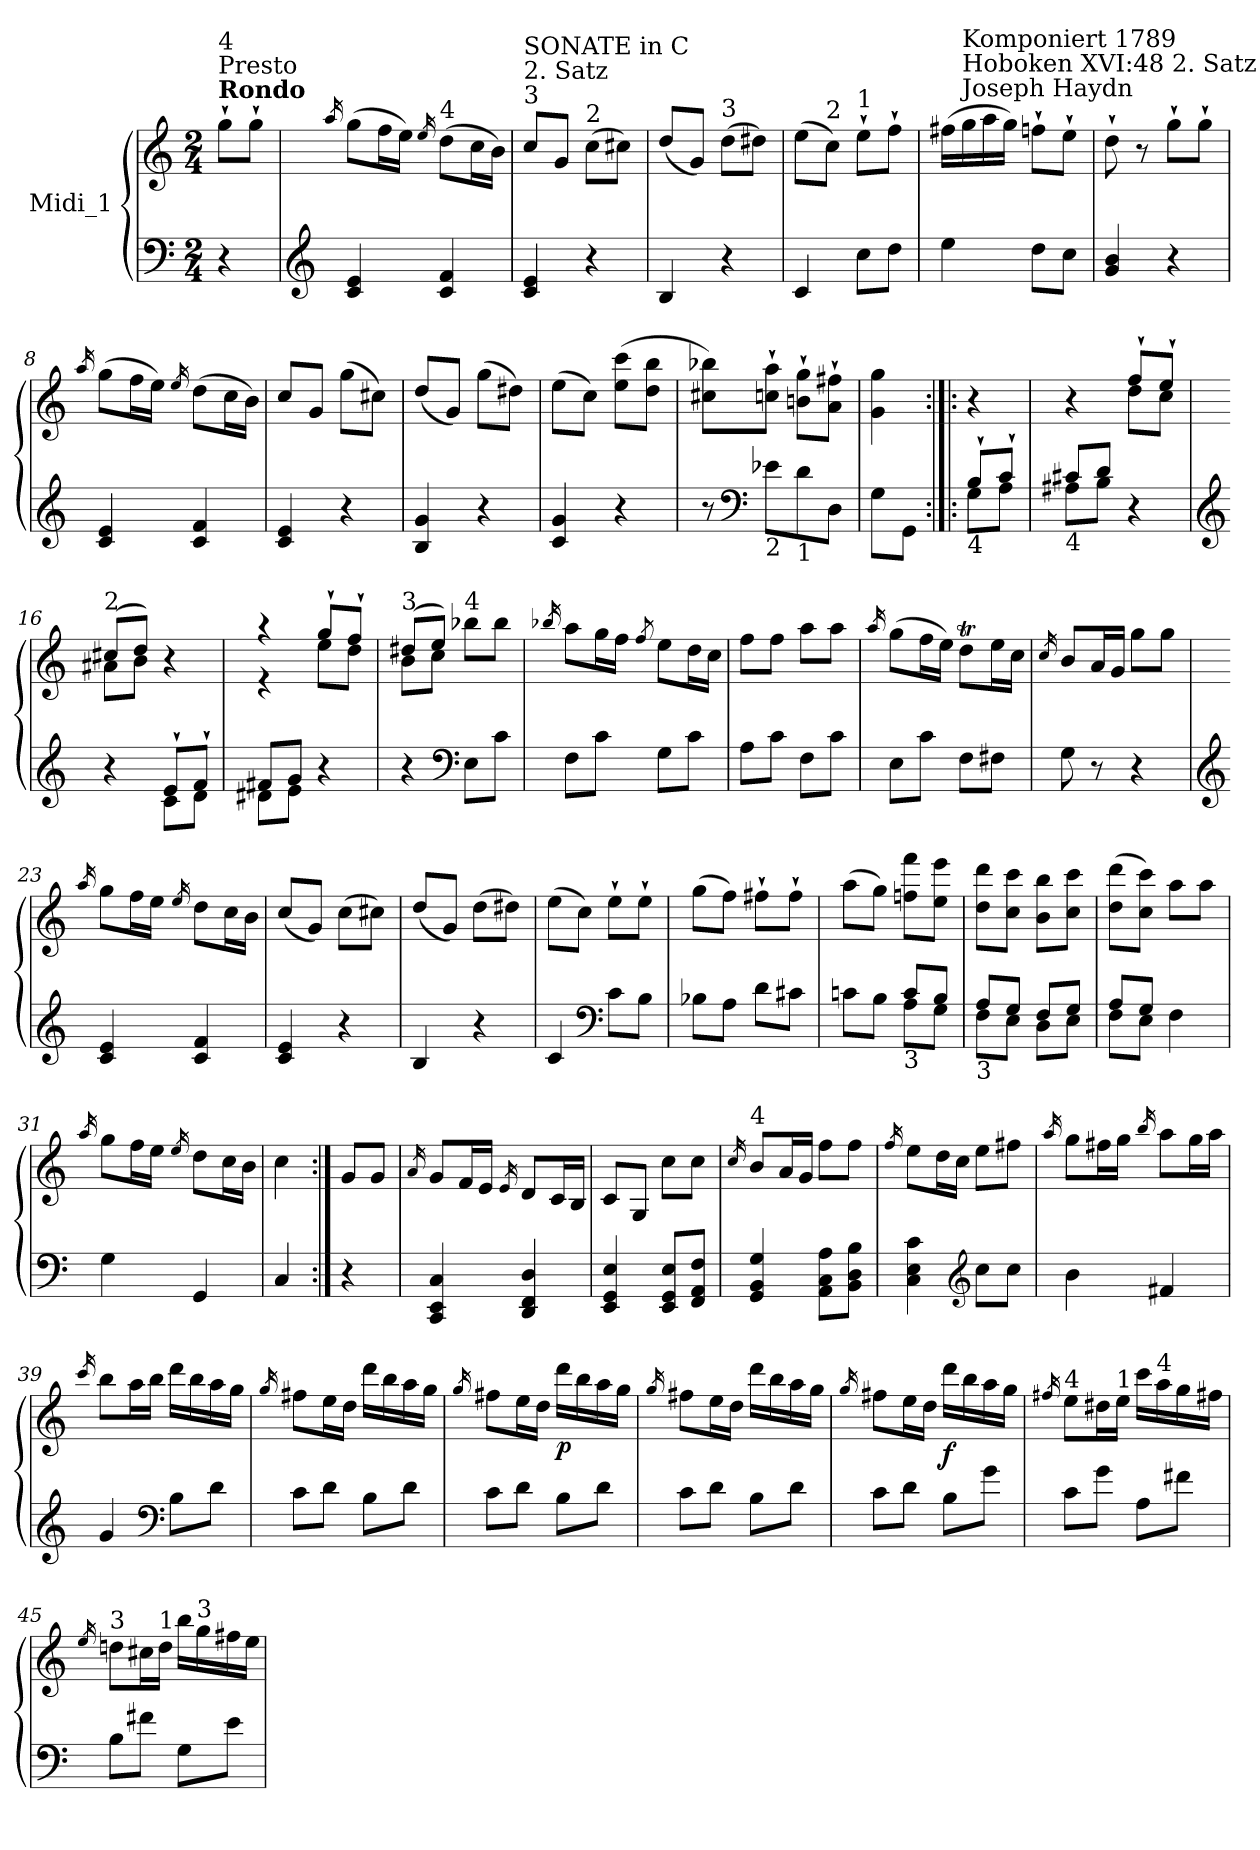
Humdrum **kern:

**kern	**kern	**dynam
*part1	*part1	*part1
*staff2	*staff1	*staff1/2
*I"Midi_1	*	*
*clefF4	*clefG2	*
*k[]	*k[]	*
*M2/4	*M2/4	*
=1	=1	=1
!	!LO:TX:a:B:t=Rondo	!
!	!LO:TX:a:t=Presto	!
!	!LO:TX:a:t=4	!
4r	8gg`\L	.
.	8gg`\J	.
=2	=2	=2
*clefG2	*	*
.	16qaa/	.
4c/ 4e/	(>8gg\L	.
.	16ff\L	.
.	16ee\JJ)	.
.	16qee/	.
!	!LO:TX:a:t=4	!
4c/ 4f/	(>8dd\L	.
.	16cc\L	.
.	16b\JJ)	.
=3	=3	=3
!	!LO:TX:a:t=3	!
!	!LO:TX:a:t=2. Satz	!
!	!LO:TX:a:t=SONATE in C	!
4c/ 4e/	8cc/L	.
.	8g/J	.
!	!LO:TX:a:t=2	!
4r	(8cc\L	.
.	8cc#X\J)	.
=4	=4	=4
4B/	(8dd/L	.
.	8g/J)	.
!	!LO:TX:a:t=3	!
4r	(>8dd\L	.
.	8dd#X\J)	.
=5	=5	=5
4c/	(>8ee\L	.
!	!LO:TX:a:t=2	!
.	8cc\J)	.
!	!LO:TX:a:t=1	!
8cc\L	8ee`\L	.
8dd\J	8ff`\J	.
=6	=6	=6
4ee\	(>16ff#X\LL	.
!	!LO:TX:a:t=Joseph Haydn	!
!	!LO:TX:a:t=Hoboken XVI&colon;48 2. Satz	!
!	!LO:TX:a:t=Komponiert 1789	!
.	16gg\	.
.	16aa\	.
.	16gg\JJ)	.
8dd\L	8ffn`\L	.
8cc\J	8ee`\J	.
=7	=7	=7
4g/ 4b/	8dd`\	.
.	8r	.
4r	8gg`\L	.
.	8gg`\J	.
!!LO:LB:g=z
=8	=8	=8
.	16qaa/	.
*^	*	*
4c/ 4e/	2ryy	(>8gg\L	.
.	.	16ff\L	.
.	.	16ee\JJ)	.
.	.	16qee/	.
4c/ 4f/	.	(>8dd\L	.
.	.	16cc\L	.
.	.	16b\JJ)	.
*v	*v	*	*
=9	=9	=9
4c/ 4e/	8cc/L	.
.	8g/J	.
4r	(8gg\L	.
.	8cc#X\J)	.
=10	=10	=10
4B/ 4g/	(8dd/L	.
.	8g/J)	.
4r	(>8gg\L	.
.	8dd#X\J)	.
=11	=11	=11
4c/ 4g/	(>8ee\L	.
.	8cc\J)	.
4r	(>8ee\ 8ccc\L	.
.	8dd\ 8bb\J	.
=12	=12	=12
8r	8cc#X\ 8bb-X\L)	.
*clefF4	*	*
!LO:TX:b:t=2	!	!
8e-X\L	8ccn\` 8aa\`J	.
!LO:TX:b:t=1	!	!
8d\	8bni\` 8gg\`L	.
8D\J	8a\` 8ff#X\`J	.
=13	=13	=13
8G\L	4g\ 4gg\	.
8GG\J	.	.
=14:|!|:	=14:|!|:	=14:|!|:
*^	*	*
!LO:TX:b:t=4	!	!	!
8B`/L	8G\L	4r	.
8c`/J	8A\J	.	.
=15	=15	=15	=15
*	*	*^	*
!LO:TX:b:t=4	!	!	!	!
8c#X/L	8A#X\L	4r	4rddyy	.
8d/J	8B\J	.	.	.
4r	4rFyy	8ff`>/L	8dd\L	.
.	.	8ee`>/J	8cc\J	.
=16	=16	=16	=16	=16
*clefG2	*	*	*	*
!	!	!LO:TX:a:t=2	!	!
4r	4ryy	(>8cc#X/L	8a#X\L	.
.	.	8dd/J)	8b\J	.
8e`/L	8c\L	4r	4ryy	.
8f`/J	8d\J	.	.	.
=17	=17	=17	=17	=17
8f#X/L	8d#X\L	4r	4r	.
8g/J	8e\J	.	.	.
4r	4ryy	8gg`>/L	8ee\L	.
.	.	8ff`>/J	8dd\J	.
*v	*v	*	*	*
=18	=18	=18	=18
!	!LO:TX:a:t=3	!	!
4r	(>8dd#X/L	8b\L	.
.	8ee/J)	8cc\J	.
*clefF4	*	*	*
!	!LO:TX:a:t=4	!	!
8E\L	8bb-X\L	4ryy	.
8c\J	8bb-\J	.	.
*	*v	*v	*
=19	=19	=19
.	16qbb-X/	.
8F\L	8aa\L	.
8c\J	16gg\L	.
.	16ff\JJ	.
.	8qff/	.
8G\L	8ee\L	.
8c\J	16dd\L	.
.	16cc\JJ	.
=20	=20	=20
8A\L	8ff\L	.
8c\J	8ff\J	.
8F\L	8aa\L	.
8c\J	8aa\J	.
=21	=21	=21
.	16qaa/	.
8E\L	(>8gg\L	.
8c\J	16ff\L	.
.	16ee\JJ)	.
8F\L	8ddT\L	.
8F#X\J	16ee\L	.
.	16cc\JJ	.
!!LO:LB:g=z
=22	=22	=22
.	16qcc/	.
8G\	8b/L	.
8r	16a/L	.
.	16g/JJ	.
4r	8gg\L	.
.	8gg\J	.
=23	=23	=23
*clefG2	*	*
.	16qaa/	.
4c/ 4e/	8gg\L	.
.	16ff\L	.
.	16ee\JJ	.
.	16qee/	.
4c/ 4f/	8dd\L	.
.	16cc\L	.
.	16b\JJ	.
=24	=24	=24
4c/ 4e/	(8cc/L	.
.	8g/J)	.
4r	(8cc\L	.
.	8cc#X\J)	.
=25	=25	=25
4B/	(8dd/L	.
.	8g/J)	.
4r	(>8dd\L	.
.	8dd#X\J)	.
=26	=26	=26
4c/	(>8ee\L	.
.	8cc\J)	.
*clefF4	*	*
8c\L	8ee`\L	.
8B\J	8ee`\J	.
=27	=27	=27
*^	*	*
8B-X\L	2ryy	(>8gg\L	.
8A\J	.	8ff\J)	.
8d\L	.	8ff#X`\L	.
8c#X\J	.	8ff#`\J	.
=28	=28	=28	=28
8cni\L	4ryy	(>8aa\L	.
8B\J	.	8gg\J)	.
!LO:TX:b:t=3	!	!	!
8c/L	8A\L	8ffni\ 8fff\L	.
8B/J	8G\J	8ee\ 8eee\J	.
=29	=29	=29	=29
!LO:TX:b:t=3	!	!	!
8A/L	8F\L	8dd\ 8ddd\L	.
8G/J	8E\J	8cc\ 8ccc\J	.
8F/L	8D\L	8b\ 8bb\L	.
8G/J	8E\J	8cc\ 8ccc\J	.
=30	=30	=30	=30
8A/L	8F\L	(>8dd\ 8ddd\L	.
8G/J	8E\J	8cc\ 8ccc\J)	.
4F\	4ryy	8aa\L	.
.	.	8aa\J	.
*v	*v	*	*
=31	=31	=31
.	16qaa/	.
4G\	8gg\L	.
.	16ff\L	.
.	16ee\JJ	.
.	16qee/	.
4GG/	8dd\L	.
.	16cc\L	.
.	16b\JJ	.
=32	=32	=32
4C/	4cc\	.
=33:|!	=33:|!	=33:|!
4r	8g/L	.
.	8g/J	.
=34	=34	=34
.	16qa/	.
4CC/ 4EE/ 4C/	8g/L	.
.	16f/L	.
.	16e/JJ	.
.	16qe/	.
4DD/ 4FF/ 4D/	8d/L	.
.	16c/L	.
.	16B/JJ	.
=35	=35	=35
4EE/ 4GG/ 4E/	8c/L	.
.	8G/J	.
8EE/ 8GG/ 8E/L	8cc\L	.
8FF/ 8AA/ 8F/J	8cc\J	.
=36	=36	=36
.	16qcc/	.
!	!LO:TX:a:t=4	!
4GG/ 4BB/ 4G/	8b/L	.
.	16a/L	.
.	16g/JJ	.
8AA\ 8C\ 8A\L	8ff\L	.
8BB\ 8D\ 8B\J	8ff\J	.
!!LO:LB:g=z
=37	=37	=37
.	16qff/	.
4C\ 4E\ 4c\	8ee\L	.
.	16dd\L	.
.	16cc\JJ	.
*clefG2	*	*
8cc\L	8ee\L	.
8cc\J	8ff#X\J	.
=38	=38	=38
.	16qaa/	.
4b\	8gg\L	.
.	16ff#X\L	.
.	16gg\JJ	.
.	16qbb/	.
4f#X/	8aa\L	.
.	16gg\L	.
.	16aa\JJ	.
=39	=39	=39
.	16qccc/	.
4g/	8bb\L	.
.	16aa\L	.
.	16bb\JJ	.
*clefF4	*	*
8B\L	16ddd\LL	.
.	16bb\	.
8d\J	16aa\	.
.	16gg\JJ	.
=40	=40	=40
.	16qgg/	.
8c\L	8ff#X\L	.
8d\J	16ee\L	.
.	16dd\JJ	.
8B\L	16ddd\LL	.
.	16bb\	.
8d\J	16aa\	.
.	16gg\JJ	.
=41	=41	=41
.	16qgg/	.
8c\L	8ff#X\L	.
8d\J	16ee\L	.
.	16dd\JJ	.
!	!	!LO:DY:b
8B\L	16ddd\LL	p
.	16bb\	.
8d\J	16aa\	.
.	16gg\JJ	.
=42	=42	=42
.	16qgg/	.
8c\L	8ff#X\L	.
8d\J	16ee\L	.
.	16dd\JJ	.
8B\L	16ddd\LL	.
.	16bb\	.
8d\J	16aa\	.
.	16gg\JJ	.
!!LO:LB:g=z
=43	=43	=43
.	16qgg/	.
8c\L	8ff#X\L	.
8d\J	16ee\L	.
.	16dd\JJ	.
!	!	!LO:DY:b
8B\L	16ddd\LL	f
.	16bb\	.
8g\J	16aa\	.
.	16gg\JJ	.
=44	=44	=44
.	16qff#X/	.
!	!LO:TX:a:t=4	!
8c\L	8ee\L	.
8g\J	16dd#X\L	.
!	!LO:TX:a:t=1	!
.	16ee\JJ	.
8A\L	16ccc\LL	.
!	!LO:TX:a:t=4	!
.	16aa\	.
8f#X\J	16gg\	.
.	16ff#\JJ	.
=45	=45	=45
.	16qee/	.
!	!LO:TX:a:t=3	!
8B\L	8ddni\L	.
8f#X\J	16cc#X\L	.
!	!LO:TX:a:t=1	!
.	16dd\JJ	.
8G\L	16bb\LL	.
!	!LO:TX:a:t=3	!
.	16gg\	.
8e\J	16ff#X\	.
.	16ee\JJ	.
=	=	=
*-	*-	*-
